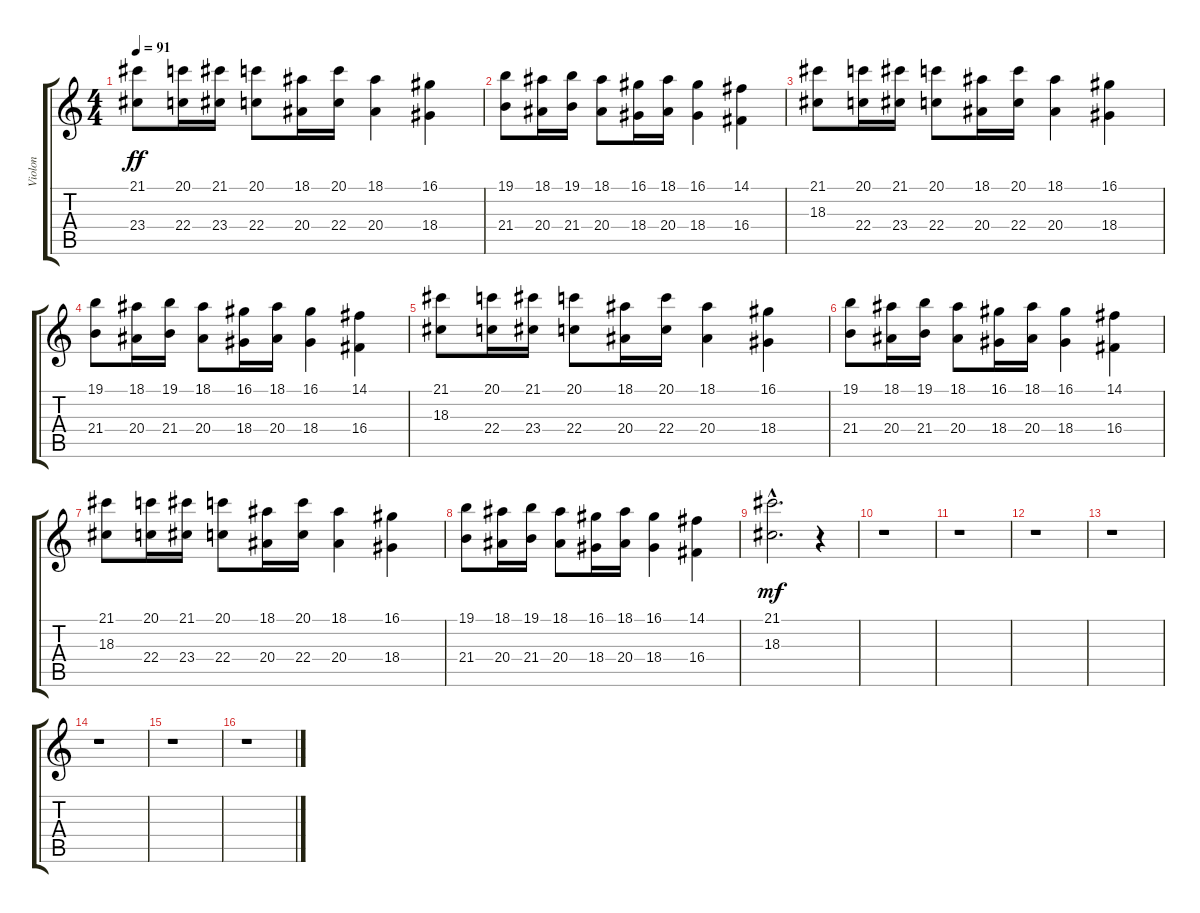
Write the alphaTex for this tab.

\track ("Violon" "Violon") {instrument violin}
\staff {score tabs}
\tuning (E4 B3 G3 D3 A2 E2) {hide}
\ts (4 4)
\tempo 91
\clef g2
\ks c
(21.1 23.4).8{dy ff instrument violin} (20.1 22.4).16 (21.1 23.4).16 (20.1 22.4).8 (18.1 20.4).16 (20.1 22.4).16 (18.1 20.4).4 (16.1 18.4).4 |
(19.1 21.4).8 (18.1 20.4).16 (19.1 21.4).16 (18.1 20.4).8 (16.1 18.4).16 (18.1 20.4).16 (16.1 18.4).4 (14.1 16.4).4 |
(21.1 18.3).8 (20.1 22.4).16 (21.1 23.4).16 (20.1 22.4).8 (18.1 20.4).16 (20.1 22.4).16 (18.1 20.4).4 (16.1 18.4).4 |
(19.1 21.4).8 (18.1 20.4).16 (19.1 21.4).16 (18.1 20.4).8 (16.1 18.4).16 (18.1 20.4).16 (16.1 18.4).4 (14.1 16.4).4 |
(21.1 18.3).8 (20.1 22.4).16 (21.1 23.4).16 (20.1 22.4).8 (18.1 20.4).16 (20.1 22.4).16 (18.1 20.4).4 (16.1 18.4).4 |
(19.1 21.4).8 (18.1 20.4).16 (19.1 21.4).16 (18.1 20.4).8 (16.1 18.4).16 (18.1 20.4).16 (16.1 18.4).4 (14.1 16.4).4 |
(21.1 18.3).8 (20.1 22.4).16 (21.1 23.4).16 (20.1 22.4).8 (18.1 20.4).16 (20.1 22.4).16 (18.1 20.4).4 (16.1 18.4).4 |
(19.1 21.4).8 (18.1 20.4).16 (19.1 21.4).16 (18.1 20.4).8 (16.1 18.4).16 (18.1 20.4).16 (16.1 18.4).4 (14.1 16.4).4 |
(21.1{hac} 18.3{hac}).2{d dy mf} r.4 |
r.1 |
r.1 |
r.1 |
r.1 |
r.1 |
r.1 |
r.1
